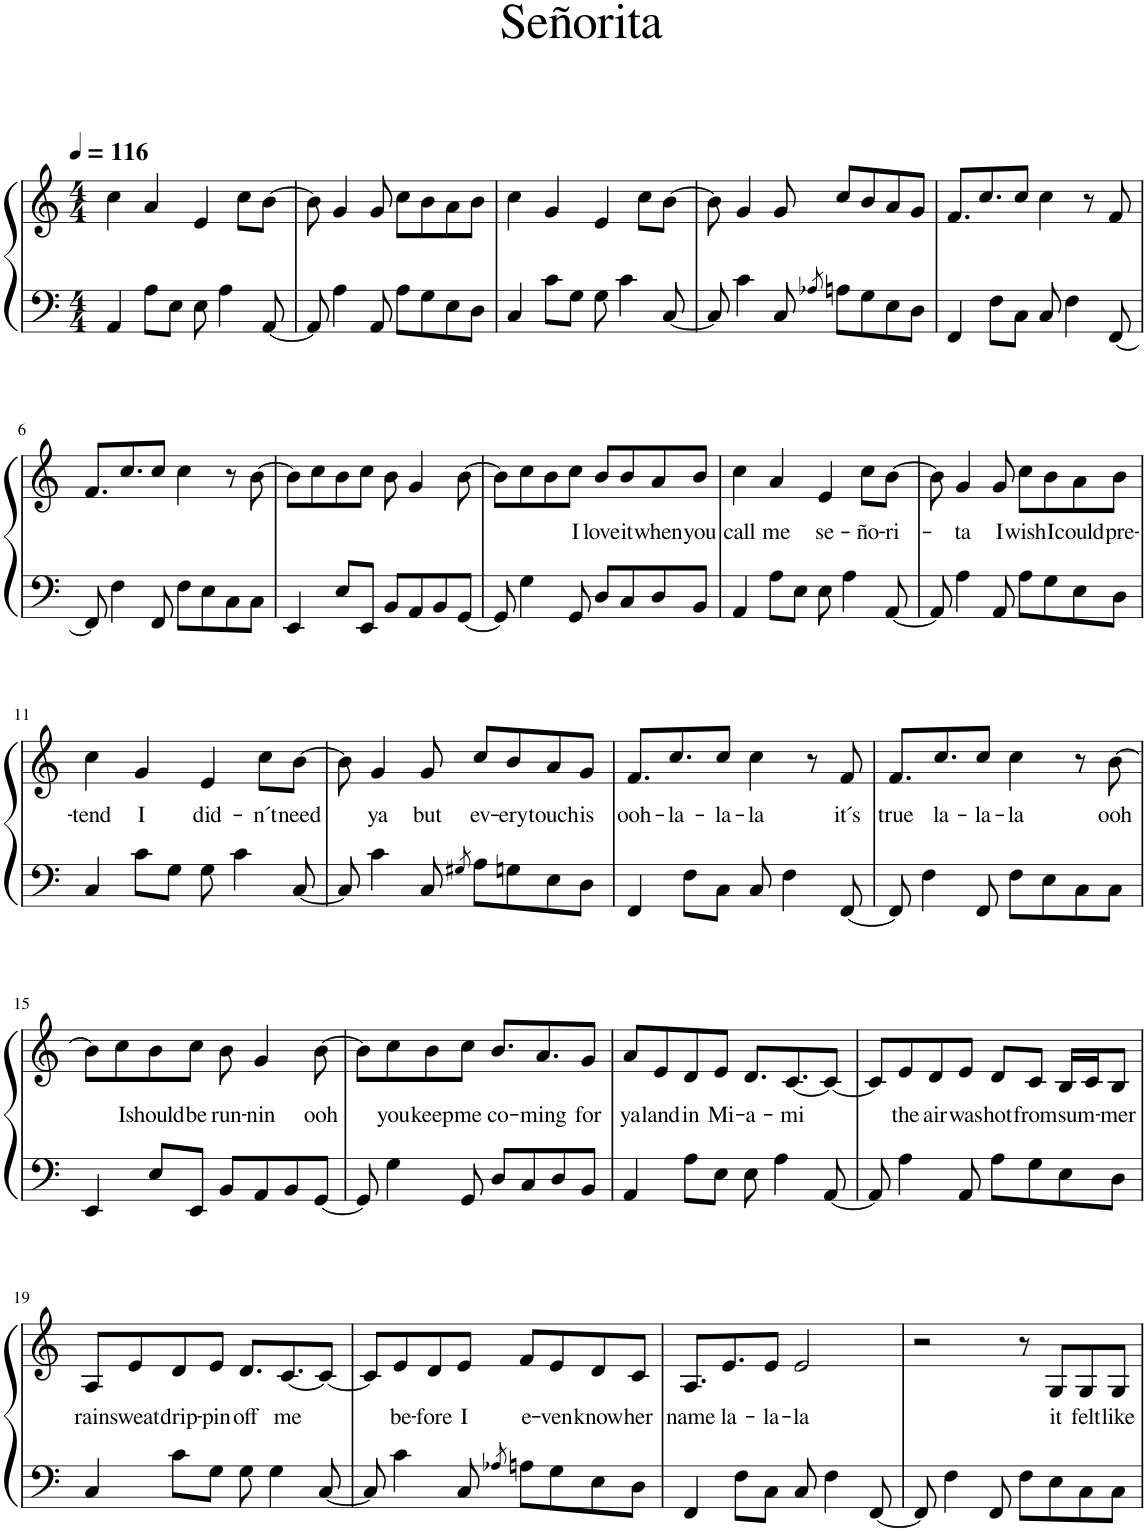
**kern	**kern	**text
*part1	*part1	*part1
*staff2	*staff1	*staff1
*I"Piano	*	*
*I'Pno.	*	*
*clefF4	*clefG2	*
*k[]	*k[]	*
*M4/4	*M4/4	*
*MM116	*MM116	*
=1	=1	=1
4AA/	4cc\	.
8A\L	4a/	.
8E\J	.	.
8E\	4e/	.
4A\	.	.
.	8cc\L	.
[8AA/	[8b\J	.
=2	=2	=2
8AA/]	8b\]	.
4A\	4g/	.
8AA/	8g/	.
8A\L	8cc\L	.
8G\	8b\	.
8E\	8a\	.
8D\J	8b\J	.
=3	=3	=3
4C/	4cc\	.
8c\L	4g/	.
8G\J	.	.
8G\	4e/	.
4c\	.	.
.	8cc\L	.
[8C/	[8b\J	.
=4	=4	=4
8C/]	8b\]	.
4c\	4g/	.
8C/	8g/	.
8qA-X/	.	.
8An\L	8cc/L	.
8G\	8b/	.
8E\	8a/	.
8D\J	8g/J	.
=5	=5	=5
4FF/	8.f/L	.
.	8.cc/	.
8F\L	.	.
8C\J	8cc/J	.
8C/	4cc\	.
4F\	.	.
.	8r	.
[8FF/	8f/	.
!!LO:LB:g=z
=6	=6	=6
8FF/]	8.f/L	.
4F\	.	.
.	8.cc/	.
8FF/	8cc/J	.
8F\L	4cc\	.
8E\	.	.
8C\	8r	.
8C\J	[8b\	.
=7	=7	=7
4EE/	8b\L]	.
.	8cc\	.
8E/L	8b\	.
8EE/J	8cc\J	.
8BB/L	8b\	.
8AA/	4g/	.
8BB/	.	.
[8GG/J	[8b\	.
=8	=8	=8
8GG/]	8b\L]	.
4G\	8cc\	.
.	8b\	.
!	!	!LO:LY:b
8GG/	8cc\J	I
!	!	!LO:LY:b
8D/L	8b/L	love
!	!	!LO:LY:b
8C/	8b/	it
!	!	!LO:LY:b
8D/	8a/	when
!	!	!LO:LY:b
8BB/J	8b/J	you
=9	=9	=9
!	!	!LO:LY:b
4AA/	4cc\	call
!	!	!LO:LY:b
8A\L	4a/	me
8E\J	.	.
!	!	!LO:LY:b
8E\	4e/	se-
4A\	.	.
!	!	!LO:LY:b
.	8cc\L	-ño-
!	!	!LO:LY:b
[8AA/	[8b\J	-ri-
=10	=10	=10
8AA/]	8b\]	.
!	!	!LO:LY:b
4A\	4g/	-ta
!	!	!LO:LY:b
8AA/	8g/	I
!	!	!LO:LY:b
8A\L	8cc\L	wish
!	!	!LO:LY:b
8G\	8b\	I
!	!	!LO:LY:b
8E\	8a\	could
!	!	!LO:LY:b
8D\J	8b\J	pre-
!!LO:LB:g=z
=11	=11	=11
!	!	!LO:LY:b
4C/	4cc\	-tend
!	!	!LO:LY:b
8c\L	4g/	I
8G\J	.	.
!	!	!LO:LY:b
8G\	4e/	did-
4c\	.	.
!	!	!LO:LY:b
.	8cc\L	-n´t
!	!	!LO:LY:b
[8C/	[8b\J	need
=12	=12	=12
8C/]	8b\]	.
!	!	!LO:LY:b
4c\	4g/	ya
!	!	!LO:LY:b
8C/	8g/	but
8qG#X/	.	.
!	!	!LO:LY:b
8A\L	8cc/L	ev-
!	!	!LO:LY:b
8Gn\	8b/	-ery
!	!	!LO:LY:b
8E\	8a/	touch
!	!	!LO:LY:b
8D\J	8g/J	is
=13	=13	=13
!	!	!LO:LY:b
4FF/	8.f/L	ooh-
!	!	!LO:LY:b
.	8.cc/	-la-
8F\L	.	.
!	!	!LO:LY:b
8C\J	8cc/J	-la-
!	!	!LO:LY:b
8C/	4cc\	-la
4F\	.	.
.	8r	.
!	!	!LO:LY:b
[8FF/	8f/	it´s
=14	=14	=14
!	!	!LO:LY:b
8FF/]	8.f/L	true
4F\	.	.
!	!	!LO:LY:b
.	8.cc/	la-
!	!	!LO:LY:b
8FF/	8cc/J	-la-
!	!	!LO:LY:b
8F\L	4cc\	-la
8E\	.	.
8C\	8r	.
!	!	!LO:LY:b
8C\J	[8b\	ooh
!!LO:LB:g=z
=15	=15	=15
4EE/	8b\L]	.
!	!	!LO:LY:b
.	8cc\	I
!	!	!LO:LY:b
8E/L	8b\	should
!	!	!LO:LY:b
8EE/J	8cc\J	be
!	!	!LO:LY:b
8BB/L	8b\	run-
!	!	!LO:LY:b
8AA/	4g/	-nin
8BB/	.	.
!	!	!LO:LY:b
[8GG/J	[8b\	ooh
=16	=16	=16
8GG/]	8b\L]	.
!	!	!LO:LY:b
4G\	8cc\	you
!	!	!LO:LY:b
.	8b\	keep
!	!	!LO:LY:b
8GG/	8cc\J	me
!	!	!LO:LY:b
8D/L	8.b/L	co-
8C/	.	.
!	!	!LO:LY:b
.	8.a/	-ming
8D/	.	.
!	!	!LO:LY:b
8BB/J	8g/J	for
=17	=17	=17
!	!	!LO:LY:b
4AA/	8a/L	ya
!	!	!LO:LY:b
.	8e/	land
!	!	!LO:LY:b
8A\L	8d/	in
!	!	!LO:LY:b
8E\J	8e/J	Mi-
!	!	!LO:LY:b
8E\	8.d/L	-a-
4A\	.	.
!	!	!LO:LY:b
.	[8.c/	-mi
[8AA/	8c/J_	.
=18	=18	=18
8AA/]	8c/L]	.
!	!	!LO:LY:b
4A\	8e/	the
!	!	!LO:LY:b
.	8d/	air
!	!	!LO:LY:b
8AA/	8e/J	was
!	!	!LO:LY:b
8A\L	8d/L	hot
!	!	!LO:LY:b
8G\	8c/J	from
!	!	!LO:LY:b
8E\	16B/LL	sum-
.	16c/J	.
!	!	!LO:LY:b
8D\J	8B/J	-mer
!!LO:LB:g=z
=19	=19	=19
!	!	!LO:LY:b
4C/	8A/L	rain
!	!	!LO:LY:b
.	8e/	sweat
!	!	!LO:LY:b
8c\L	8d/	drip-
!	!	!LO:LY:b
8G\J	8e/J	-pin
!	!	!LO:LY:b
8G\	8.d/L	off
4G\	.	.
!	!	!LO:LY:b
.	[8.c/	me
[8C/	8c/J_	.
=20	=20	=20
8C/]	8c/L]	.
!	!	!LO:LY:b
4c\	8e/	be-
!	!	!LO:LY:b
.	8d/	-fore
!	!	!LO:LY:b
8C/	8e/J	I
8qA-X/	.	.
!	!	!LO:LY:b
8An\L	8f/L	e-
!	!	!LO:LY:b
8G\	8e/	-ven
!	!	!LO:LY:b
8E\	8d/	know
!	!	!LO:LY:b
8D\J	8c/J	her
=21	=21	=21
!	!	!LO:LY:b
4FF/	8.A/L	name
!	!	!LO:LY:b
.	8.e/	la-
8F\L	.	.
!	!	!LO:LY:b
8C\J	8e/J	-la-
!	!	!LO:LY:b
8C/	2e/	-la
4F\	.	.
[8FF/	.	.
=22	=22	=22
8FF/]	2r	.
4F\	.	.
8FF/	.	.
8F\L	8r	.
!	!	!LO:LY:b
8E\	8G/L	it
!	!	!LO:LY:b
8C\	8G/	felt
!	!	!LO:LY:b
8C\J	8G/J	like
=	=	=
*-	*-	*-
